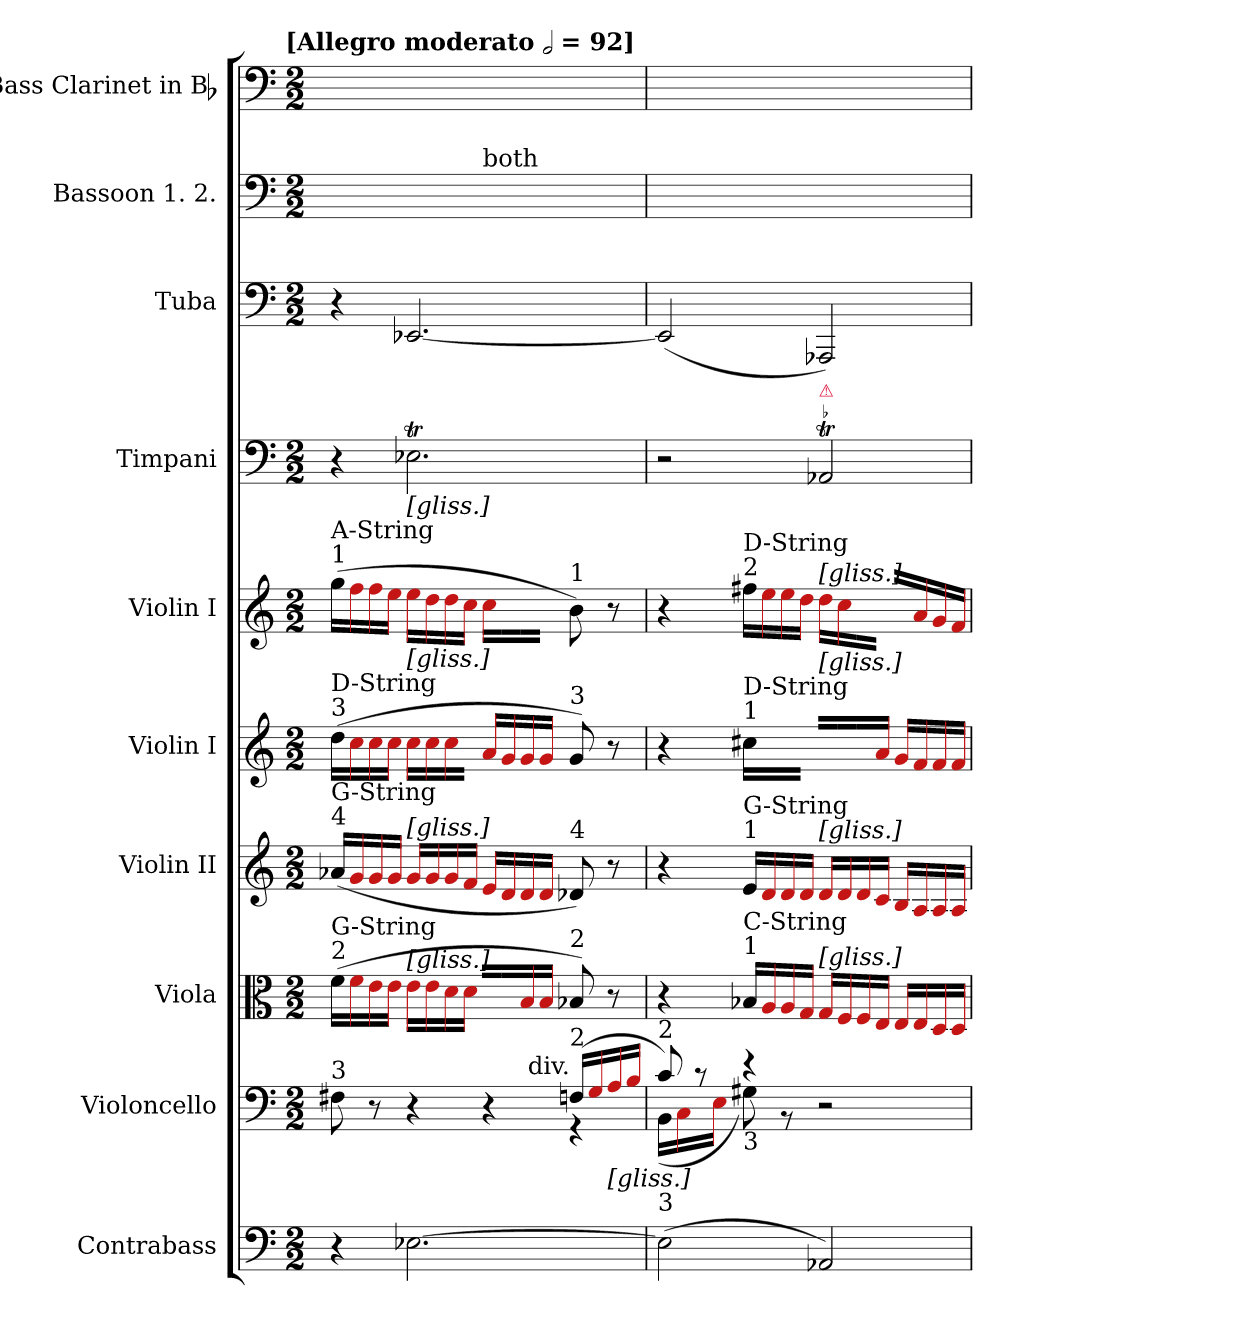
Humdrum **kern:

**kern	**kern	**kern	**kern	**kern	**kern	**kern	**kern	**kern	**kern
*part10	*part9	*part8	*part7	*part6	*part5	*part4	*part3	*part2	*part1
*staff10	*staff9	*staff8	*staff7	*staff6	*staff5	*staff4	*staff3	*staff2	*staff1
*I"Contrabass	*I"Violoncello	*I"Viola	*I"Violin II	*I"Violin I	*I"Violin I	*I"Timpani	*I"Tuba	*I"Bassoon 1. 2.	*I"Bass Clarinet in Bb
*I'Cb.	*I'Vc.	*I'Vla.	*I'Vln. II	*I'Vln. I	*I'Vln. I	*I'Timp.	*I'Tba.	*I'Bsn.	*I'B. Cl.
*clefF4	*clefF4	*clefC3	*clefG2	*clefG2	*clefG2	*clefF4	*clefF4	*clefF4	*clefF4
*ITrd7c12	*	*	*	*	*	*	*	*	*ITrd1c2
*k[]	*k[]	*k[]	*k[]	*k[]	*k[]	*k[]	*k[]	*k[]	*k[b-e-]
!!LO:TX:omd:t=[Allegro moderato [half] = 92]
*M2/2	*M2/2	*M2/2	*M2/2	*M2/2	*M2/2	*M2/2	*M2/2	*M2/2	*M2/2
*MM92	*MM92	*MM92	*MM92	*MM92	*MM92	*MM92	*MM92	*MM92	*MM92
=1	=1	=1	=1	=1	=1	=1	=1	=1	=1
*	*^	*	*	*	*	*	*	*	*
!	!	!	!	!	!	!LO:TX:a:t=1	!	!	!	!
!	!	!	!	!	!	!LO:TX:a:t=A-String	!	!	!	!
!	!	!	!	!	!LO:TX:a:t=3	!	!	!	!	!
!	!	!	!	!	!LO:TX:a:t=D-String	!	!	!	!	!
!	!	!	!	!LO:TX:a:t=4	!	!	!	!	!	!
!	!	!	!	!LO:TX:a:t=G-String	!	!	!	!	!	!
!	!	!	!LO:TX:a:t=2	!	!	!	!	!	!	!
!	!	!	!LO:TX:a:t=G-String	!	!	!	!	!	!	!
!	!LO:TX:a:t=3	!	!	!	!	!	!	!	!	!
4r	8F#Xi	2ryy	(16fLL	(16a-XLL	(16ddLL	(16ggLL	4r	4r	2ryy	2ryy
.	.	.	16Ree	16Rg	16Rcc	16Rff	.	.	.	.
.	8r	.	16Rdd	16Rg	16Rcc	16Rff	.	.	.	.
.	.	.	16RddJJ	16RgJJ	16RccJJ	16ReeJJ	.	.	.	.
!	!	!	!	!	!	!LO:TX:a:t=[gliss.]	!	!	!	!
!	!	!	!	!	!LO:TX:a:t=[gliss.]	!	!	!	!	!
!	!	!	!	!LO:TX:a:t=[gliss.]	!	!	!	!	!	!
!	!	!	!LO:TX:a:t=[gliss.]	!	!	!	!	!	!	!
[2.EE-X	4r	.	16RddLL	16RgLL	16RccLL	16ReeLL	2.E-XT	[2.EE-X	.	.
.	.	.	16Rdd	16Rg	16Rcc	16Rdd	.	.	.	.
.	.	.	16Rcc	16Rg	16Rcc	16Rdd	.	.	.	.
.	.	.	16RccJJ	16RfJJ	16RJJ	16RccJJ	.	.	.	.
!	!	!	!	!	!	!	!	!	!LO:TX:a:t=both	!
.	4r	4ryy	16RLL	16ReLL	16RaLL	16RccLL	.	.	8ryy	8ryy
.	.	.	16R	16Rd	16Rg	16R	.	.	.	.
.	.	.	16Ra	16Rd	16Rg	16R	.	.	8ryy	8ryy
.	.	.	16RaJJ	16RdJJ	16RgJJ	16RJJ	.	.	.	.
!	!	!	!	!	!	!LO:TX:a:t=1	!	!	!	!
!	!	!	!	!	!LO:TX:a:t=3	!	!	!	!	!
!	!	!	!	!LO:TX:a:t=4	!	!	!	!	!	!
!	!	!	!LO:TX:a:t=2	!	!	!	!	!	!	!
!	!LO:TX:a:rj:t=div.	!	!	!	!	!	!	!	!	!
!	!LO:TX:a:t=2	!	!	!	!	!	!	!	!	!
.	(16FnLL	4r	8B-X)	8d-X)	8g)	8b)	.	.	8ryy	8ryy
.	16Ree	.	.	.	.	.	.	.	.	.
!	!LO:TX:b:t=[gliss.]	!	!	!	!	!	!	!	!	!
.	16Rff	.	8r	8r	8r	8r	.	.	8ryy	8ryy
.	16RggJJ	.	.	.	.	.	.	.	.	.
=2	=2	=2	=2	=2	=2	=2	=2	=2	=2	=2
!	!LO:TX:a:t=2	!	!	!	!	!	!	!	!	!
!	!LO:TX:b:t=3	!	!	!	!	!	!	!	!	!
(2EE-]	8c)	(16BBLL	4r	4r	4r	4r	2r	(2EE-]	8ryy	8ryy
.	.	16Ra	.	.	.	.	.	.	.	.
.	8rc	16R	.	.	.	.	.	.	8ryy	8ryy
.	.	16RccJJ	.	.	.	.	.	.	.	.
!	!	!	!	!	!	!LO:TX:a:t=2	!	!	!	!
!	!	!	!	!	!	!LO:TX:a:t=D-String	!	!	!	!
!	!	!	!	!	!LO:TX:a:t=1	!	!	!	!	!
!	!	!	!	!	!LO:TX:a:t=D-String	!	!	!	!	!
!	!	!	!	!LO:TX:a:t=1	!	!	!	!	!	!
!	!	!	!	!LO:TX:a:t=G-String	!	!	!	!	!	!
!	!	!	!LO:TX:a:t=1	!	!	!	!	!	!	!
!	!	!	!LO:TX:a:t=C-String	!	!	!	!	!	!	!
!	!LO:TX:b:t=3	!	!	!	!	!	!	!	!	!
.	4r	8G#X)	16B-XLL	16eLL	16cc#XLL	16ff#XLL	.	.	8ryy	8ryy
.	.	.	16Rg	16Rd	16R	16Ree	.	.	.	.
.	.	8r	16Rg	16Rd	16R	16Ree	.	.	8ryy	8ryy
.	.	.	16RfJJ	16RdJJ	16RJJ	16RddJJ	.	.	.	.
!	!	!	!	!	!	!	!LO:TX:a:color=crimson:t=⚠	!	!	!
!	!	!	!	!	!	!LO:TX:a:t=[gliss.]	!	!	!	!
!	!	!	!	!	!LO:TX:a:t=[gliss.]	!	!	!	!	!
!	!	!	!	!LO:TX:a:t=[gliss.]	!	!	!	!	!	!
!	!	!	!LO:TX:a:t=[gliss.]	!	!	!	!	!	!	!
2AAA-X)	2ryy	2r	16RfLL	16RdLL	16RLL	16RddLL	2AA-XT	2AAA-X)	8ryy	8ryy
.	.	.	16Re	16Rd	16R	16Rcc	.	.	.	.
.	.	.	16Re	16Rd	16R	16R	.	.	8ryy	8ryy
.	.	.	16RdJJ	16RcJJ	16RaJJ	16RJJ	.	.	.	.
.	.	.	16RdLL	16RBLL	16RgLL	16R/LL	.	.	8ryy	8ryy
.	.	.	16Rd	16RA	16Rf	16Ra	.	.	.	.
.	.	.	16Rc	16RA	16Rf	16Rg	.	.	8ryy	8ryy
.	.	.	16RcJJ	16RAJJ	16RfJJ	16RfJJ	.	.	.	.
*	*v	*v	*	*	*	*	*	*	*	*
=	=	=	=	=	=	=	=	=	=
*-	*-	*-	*-	*-	*-	*-	*-	*-	*-
